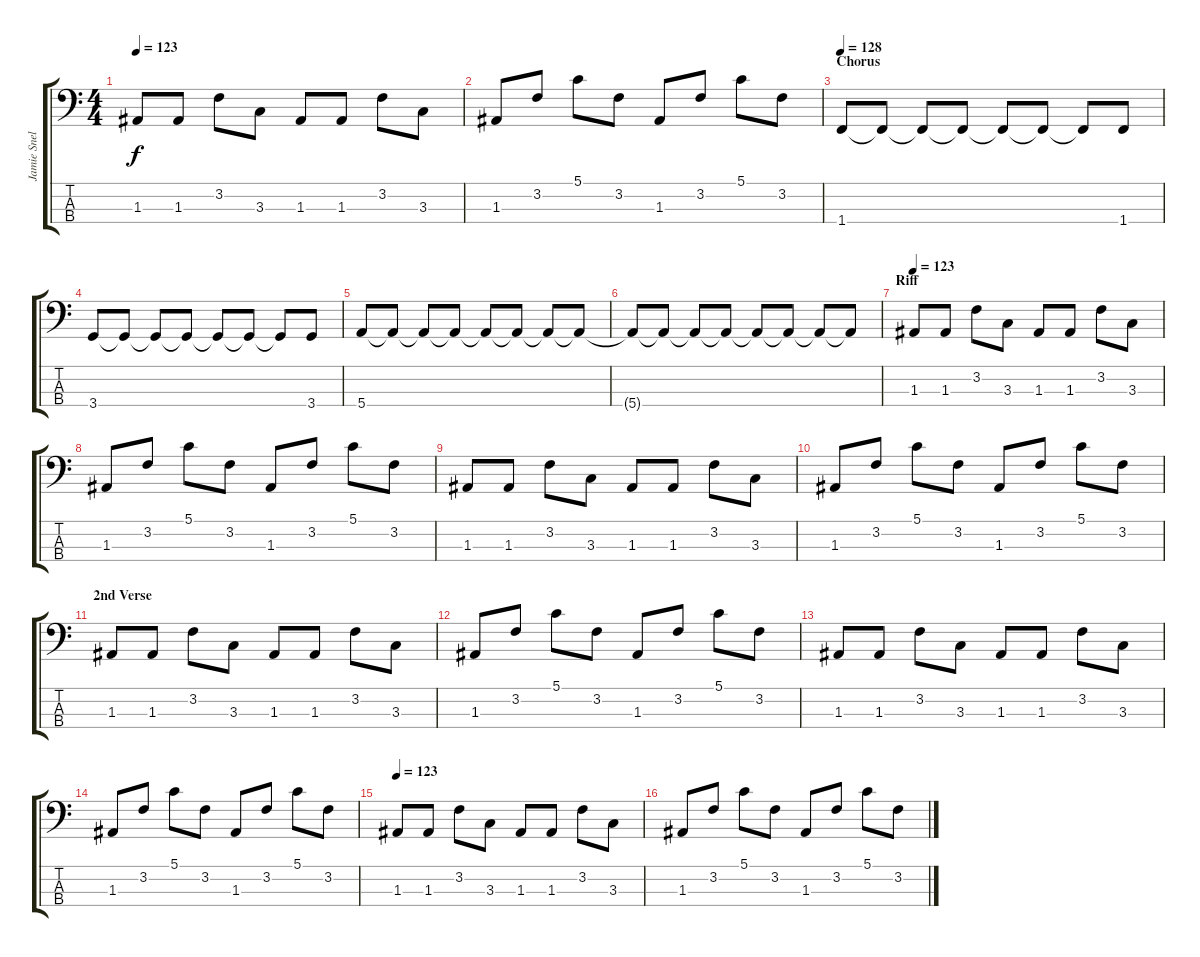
\track ("Jamie Snell (Bass)" "Jamie Snel") {instrument electricbasspick}
\staff {score tabs}
\tuning (G2 D2 A1 E1) {hide}
\ts (4 4)
\tempo 123
\clef f4
\ks c
1.3.8{dy f} 1.3.8 3.2.8 3.3.8 1.3.8 1.3.8 3.2.8 3.3.8 |
1.3.8 3.2.8 5.1.8 3.2.8 1.3.8 3.2.8 5.1.8 3.2.8 |
\section ("" "Chorus")
\tempo 128
1.4.8 1.4{t}.8 1.4{t}.8 1.4{t}.8 1.4{t}.8 1.4{t}.8 1.4{t}.8 1.4.8 |
3.4.8 3.4{t}.8 3.4{t}.8 3.4{t}.8 3.4{t}.8 3.4{t}.8 3.4{t}.8 3.4.8 |
5.4.8 5.4{t}.8 5.4{t}.8 5.4{t}.8 5.4{t}.8 5.4{t}.8 5.4{t}.8 5.4{t}.8 |
5.4{t}.8 5.4{t}.8 5.4{t}.8 5.4{t}.8 5.4{t}.8 5.4{t}.8 5.4{t}.8 5.4{t}.8 |
\section ("" "Riff")
\tempo 123
1.3.8 1.3.8 3.2.8 3.3.8 1.3.8 1.3.8 3.2.8 3.3.8 |
1.3.8 3.2.8 5.1.8 3.2.8 1.3.8 3.2.8 5.1.8 3.2.8 |
1.3.8 1.3.8 3.2.8 3.3.8 1.3.8 1.3.8 3.2.8 3.3.8 |
1.3.8 3.2.8 5.1.8 3.2.8 1.3.8 3.2.8 5.1.8 3.2.8 |
\section ("" "2nd Verse")
1.3.8 1.3.8 3.2.8 3.3.8 1.3.8 1.3.8 3.2.8 3.3.8 |
1.3.8 3.2.8 5.1.8 3.2.8 1.3.8 3.2.8 5.1.8 3.2.8 |
1.3.8 1.3.8 3.2.8 3.3.8 1.3.8 1.3.8 3.2.8 3.3.8 |
1.3.8 3.2.8 5.1.8 3.2.8 1.3.8 3.2.8 5.1.8 3.2.8 |
\tempo 123
1.3.8 1.3.8 3.2.8 3.3.8 1.3.8 1.3.8 3.2.8 3.3.8 |
1.3.8 3.2.8 5.1.8 3.2.8 1.3.8 3.2.8 5.1.8 3.2.8
